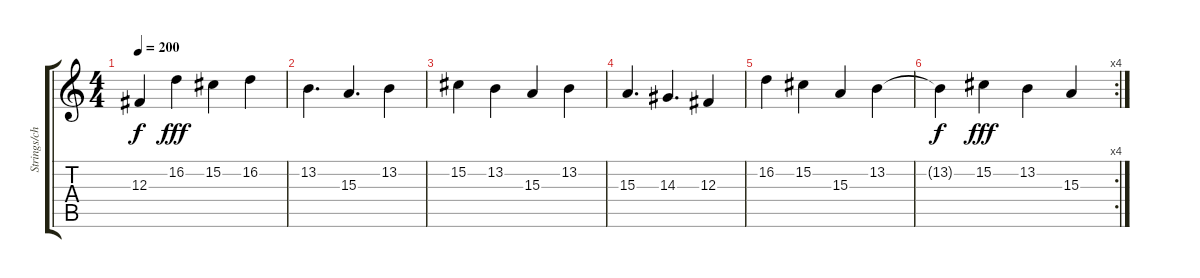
\track ("Strings/choir" "Strings/ch") {instrument stringensemble1}
\staff {score tabs}
\tuning (Eb4 Bb3 Gb3 Db3 Ab2 Db2) {hide}
\ts (4 4)
\tempo 200
\clef g2
\ks c
12.3{t}.4{dy f} 16.2.4{dy fff} 15.2.4 16.2.4 |
13.2.4{d} 15.3.4{d} 13.2.4 |
15.2.4 13.2.4 15.3.4 13.2.4 |
15.3.4{d} 14.3.4{d} 12.3.4 |
16.2.4 15.2.4 15.3.4 13.2.4 |
\rc 4
13.2{t}.4{dy f} 15.2.4{dy fff} 13.2.4 15.3.4
